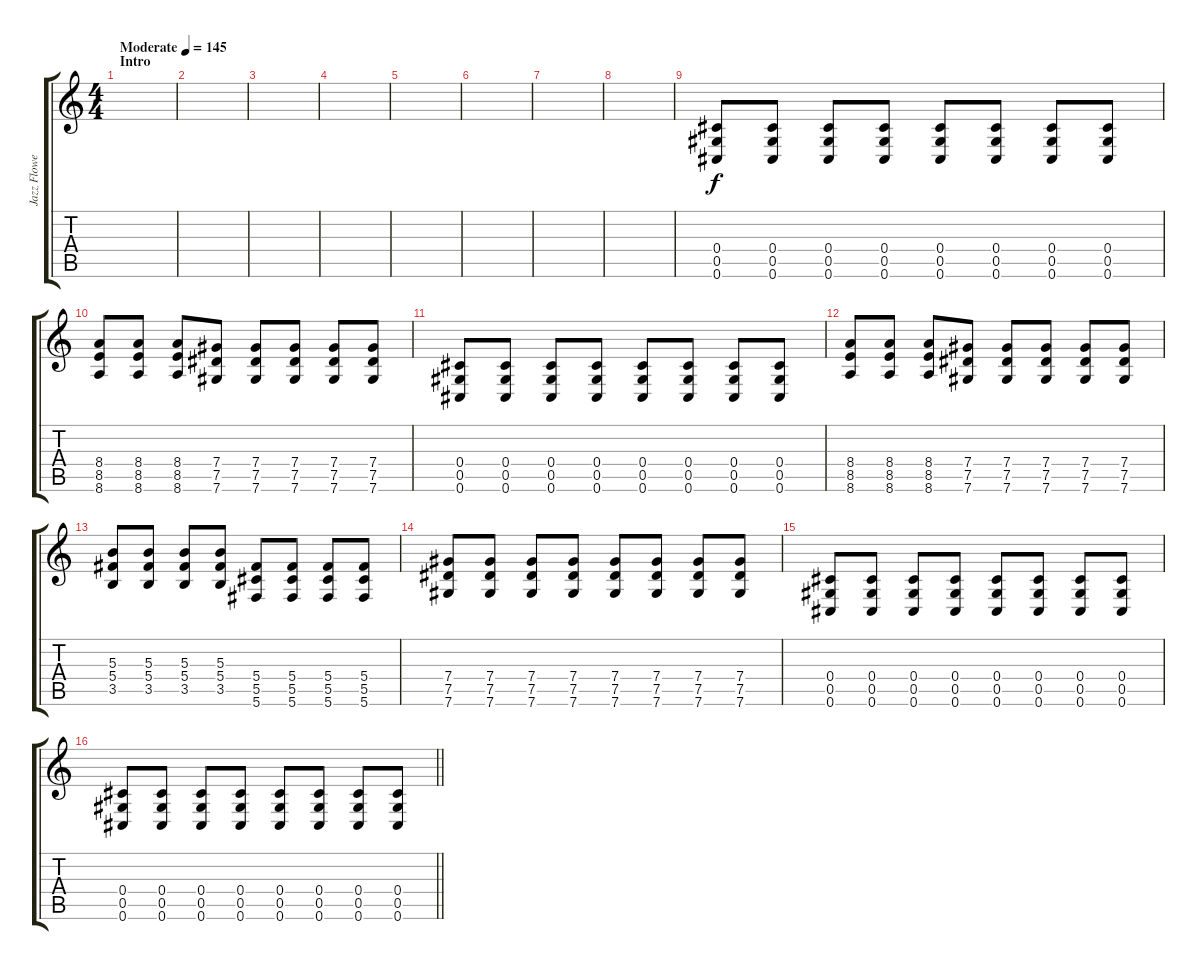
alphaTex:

\track ("Jazz Flowers (Rythm)" "Jazz Flowe") {instrument distortionguitar}
\staff {score tabs}
\tuning (Eb4 Bb3 Gb3 Db3 Ab2 Db2) {hide}
\ts (4 4)
\section ("" "Intro")
\tempo (145 "Moderate")
\clef g2
\ks c
|
|
|
|
|
|
|
|
(0.4 0.5 0.6).8 (0.4 0.5 0.6).8 (0.4 0.5 0.6).8 (0.4 0.5 0.6).8 (0.4 0.5 0.6).8 (0.4 0.5 0.6).8 (0.4 0.5 0.6).8 (0.4 0.5 0.6).8 |
(8.4 8.5 8.6).8 (8.4 8.5 8.6).8 (8.4 8.5 8.6).8 (7.4 7.5 7.6).8 (7.4 7.5 7.6).8 (7.4 7.5 7.6).8 (7.4 7.5 7.6).8 (7.4 7.5 7.6).8 |
(0.4 0.5 0.6).8 (0.4 0.5 0.6).8 (0.4 0.5 0.6).8 (0.4 0.5 0.6).8 (0.4 0.5 0.6).8 (0.4 0.5 0.6).8 (0.4 0.5 0.6).8 (0.4 0.5 0.6).8 |
(8.4 8.5 8.6).8 (8.4 8.5 8.6).8 (8.4 8.5 8.6).8 (7.4 7.5 7.6).8 (7.4 7.5 7.6).8 (7.4 7.5 7.6).8 (7.4 7.5 7.6).8 (7.4 7.5 7.6).8 |
(5.3 5.4 3.5).8 (5.3 5.4 3.5).8 (5.3 5.4 3.5).8 (5.3 5.4 3.5).8 (5.4 5.5 5.6).8 (5.4 5.5 5.6).8 (5.4 5.5 5.6).8 (5.4 5.5 5.6).8 |
(7.4 7.5 7.6).8 (7.4 7.5 7.6).8 (7.4 7.5 7.6).8 (7.4 7.5 7.6).8 (7.4 7.5 7.6).8 (7.4 7.5 7.6).8 (7.4 7.5 7.6).8 (7.4 7.5 7.6).8 |
(0.4 0.5 0.6).8 (0.4 0.5 0.6).8 (0.4 0.5 0.6).8 (0.4 0.5 0.6).8 (0.4 0.5 0.6).8 (0.4 0.5 0.6).8 (0.4 0.5 0.6).8 (0.4 0.5 0.6).8 |
\barLineRight lightlight
(0.4 0.5 0.6).8 (0.4 0.5 0.6).8 (0.4 0.5 0.6).8 (0.4 0.5 0.6).8 (0.4 0.5 0.6).8 (0.4 0.5 0.6).8 (0.4 0.5 0.6).8 (0.4 0.5 0.6).8
